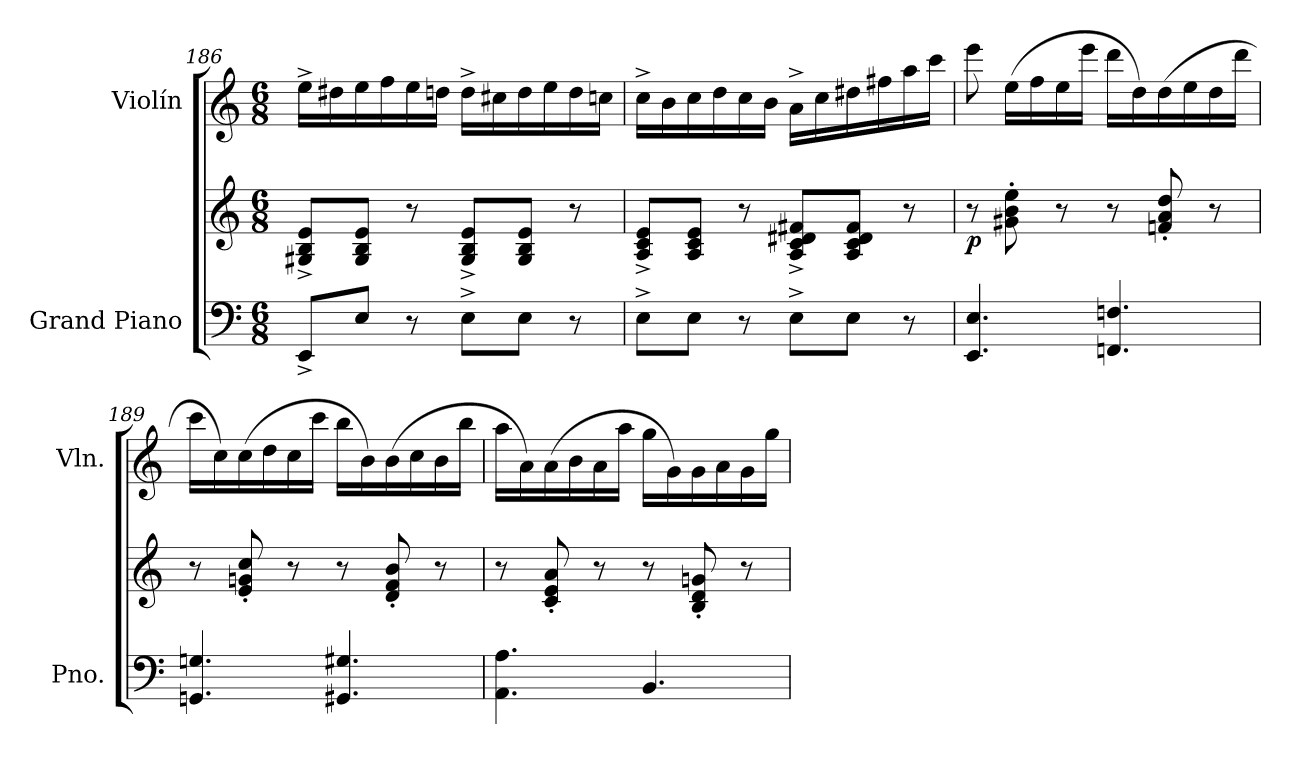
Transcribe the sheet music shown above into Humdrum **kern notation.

**kern	**kern	**dynam	**kern
*part2	*part2	*part2	*part1
*staff3	*staff2	*staff2/3	*staff1
*I"Grand Piano	*	*	*I"Violín
*I'Pno.	*	*	*I'Vln.
!!LO:LB:g=z
*clefF4	*clefG2	*	*clefG2
*k[]	*k[]	*	*k[]
*M6/8	*M6/8	*	*M6/8
=186	=186	=186	=186
8EE^/L	8G#X/^ 8B/^ 8e/^L	.	16ee^\LL
.	.	.	16dd#X\
8E/J	8G#/ 8B/ 8e/J	.	16ee\
.	.	.	16ff\
8r	8r	.	16ee\
.	.	.	16ddn\JJ
8E^\L	8G#/^ 8B/^ 8e/^L	.	16dd^\LL
.	.	.	16cc#X\
8E\J	8G#/ 8B/ 8e/J	.	16dd\
.	.	.	16ee\
8r	8r	.	16dd\
.	.	.	16ccn\JJ
=187	=187	=187	=187
8E^\L	8A/^ 8c/^ 8e/^L	.	16cc^\LL
.	.	.	16b\
8E\J	8A/ 8c/ 8e/J	.	16cc\
.	.	.	16dd\
8r	8r	.	16cc\
.	.	.	16b\JJ
8E^\L	8A/^ 8c/^ 8d#X/^ 8f#X/^L	.	16a^\LL
.	.	.	16cc\
8E\J	8A/ 8c/ 8d#/ 8f#/J	.	16dd#X\
.	.	.	16ff#X\
8r	8r	.	16aa\
.	.	.	16ccc\JJ
=188	=188	=188	=188
!	!	!LO:DY:b	!
4.EE/ 4.E/	8r	p	8eee\
.	8g#X\' 8b\' 8ee\'	.	(16ee\LL
.	.	.	16ff\
.	8r	.	16ee\
.	.	.	16eee\JJ
4.FFn/ 4.Fn/	8r	.	16ddd\LL
.	.	.	16dd\)
.	8fn/' 8a/' 8dd/'	.	(16dd\
.	.	.	16ee\
.	8r	.	16dd\
.	.	.	16ddd\JJ
!!LO:LB:g=z
=189	=189	=189	=189
4.GGn/ 4.Gn/	8r	.	16ccc\LL
.	.	.	16cc\)
.	8e/' 8gn/' 8cc/'	.	(16cc\
.	.	.	16dd\
.	8r	.	16cc\
.	.	.	16ccc\JJ
4.GG#X/ 4.G#X/	8r	.	16bb\LL
.	.	.	16b\)
.	8d/' 8f/' 8b/'	.	(16b\
.	.	.	16cc\
.	8r	.	16b\
.	.	.	16bb\JJ
=190	=190	=190	=190
4.AA\ 4.A\	8r	.	16aa\LL
.	.	.	16a\)
.	8c/' 8e/' 8a/'	.	(16a\
.	.	.	16b\
.	8r	.	16a\
.	.	.	16aa\JJ
4.BB/	8r	.	16gg\LL
.	.	.	16g\)
.	8B/' 8d/' 8gn/'	.	16g\
.	.	.	16a\
.	8r	.	16g\
.	.	.	16gg\JJ
=	=	=	=
*-	*-	*-	*-
